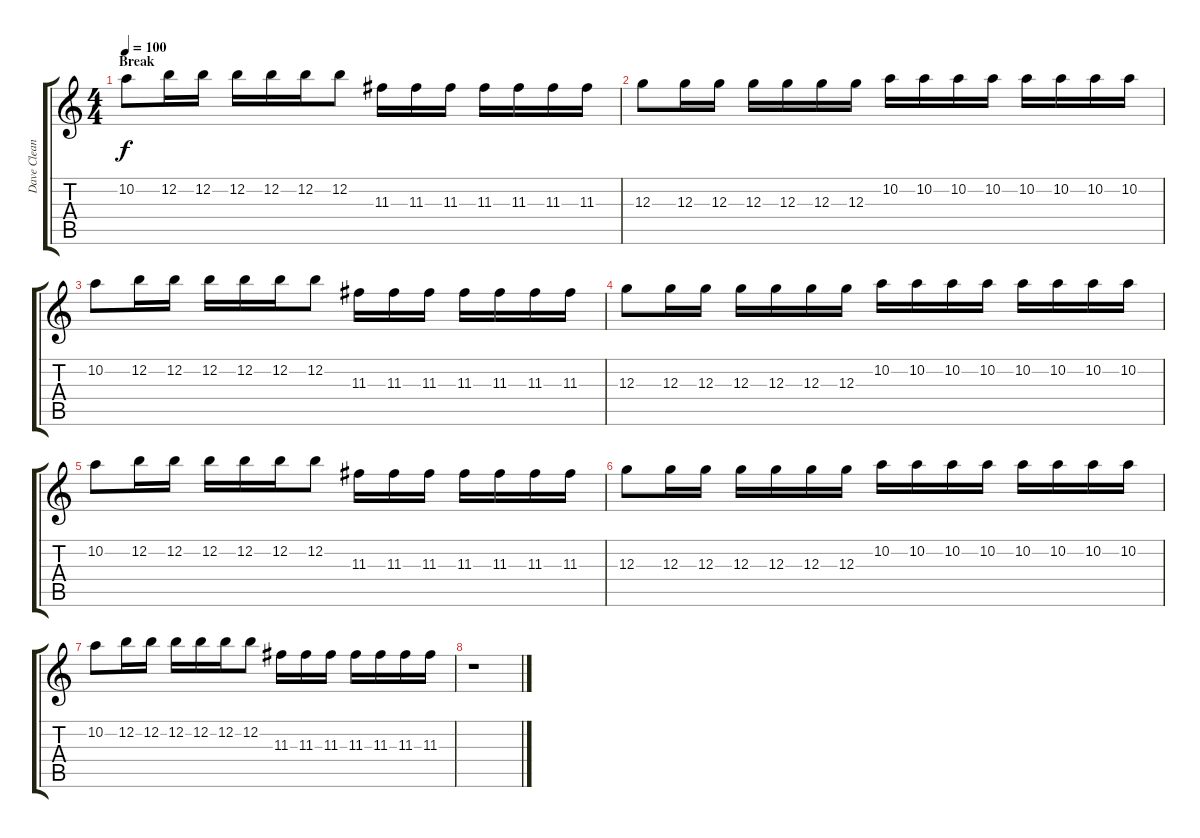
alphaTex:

\track ("Dave Clean" "Dave Clean") {instrument electricguitarclean}
\staff {score tabs}
\tuning (E4 B3 G3 D3 A2 D2) {hide}
\ts (4 4)
\section ("" "Break")
\tempo 100
\clef g2
\ks c
10.2.8{dy f volume 14} 12.2.16 12.2.16 12.2.16 12.2.16 12.2.16 12.2.8 11.3.16 11.3.16 11.3.16 11.3.16 11.3.16 11.3.16 11.3.16 |
12.3.8 12.3.16 12.3.16 12.3.16 12.3.16 12.3.16 12.3.16 10.2.16 10.2.16 10.2.16 10.2.16 10.2.16 10.2.16 10.2.16 10.2.16 |
10.2.8 12.2.16 12.2.16 12.2.16 12.2.16 12.2.16 12.2.8 11.3.16 11.3.16 11.3.16 11.3.16 11.3.16 11.3.16 11.3.16 |
12.3.8 12.3.16 12.3.16 12.3.16 12.3.16 12.3.16 12.3.16 10.2.16 10.2.16 10.2.16 10.2.16 10.2.16 10.2.16 10.2.16 10.2.16 |
10.2.8 12.2.16 12.2.16 12.2.16 12.2.16 12.2.16 12.2.8 11.3.16 11.3.16 11.3.16 11.3.16 11.3.16 11.3.16 11.3.16 |
12.3.8 12.3.16 12.3.16 12.3.16 12.3.16 12.3.16 12.3.16 10.2.16 10.2.16 10.2.16 10.2.16 10.2.16 10.2.16 10.2.16 10.2.16 |
10.2.8 12.2.16 12.2.16 12.2.16 12.2.16 12.2.16 12.2.8 11.3.16 11.3.16 11.3.16 11.3.16 11.3.16 11.3.16 11.3.16 |
r.1
